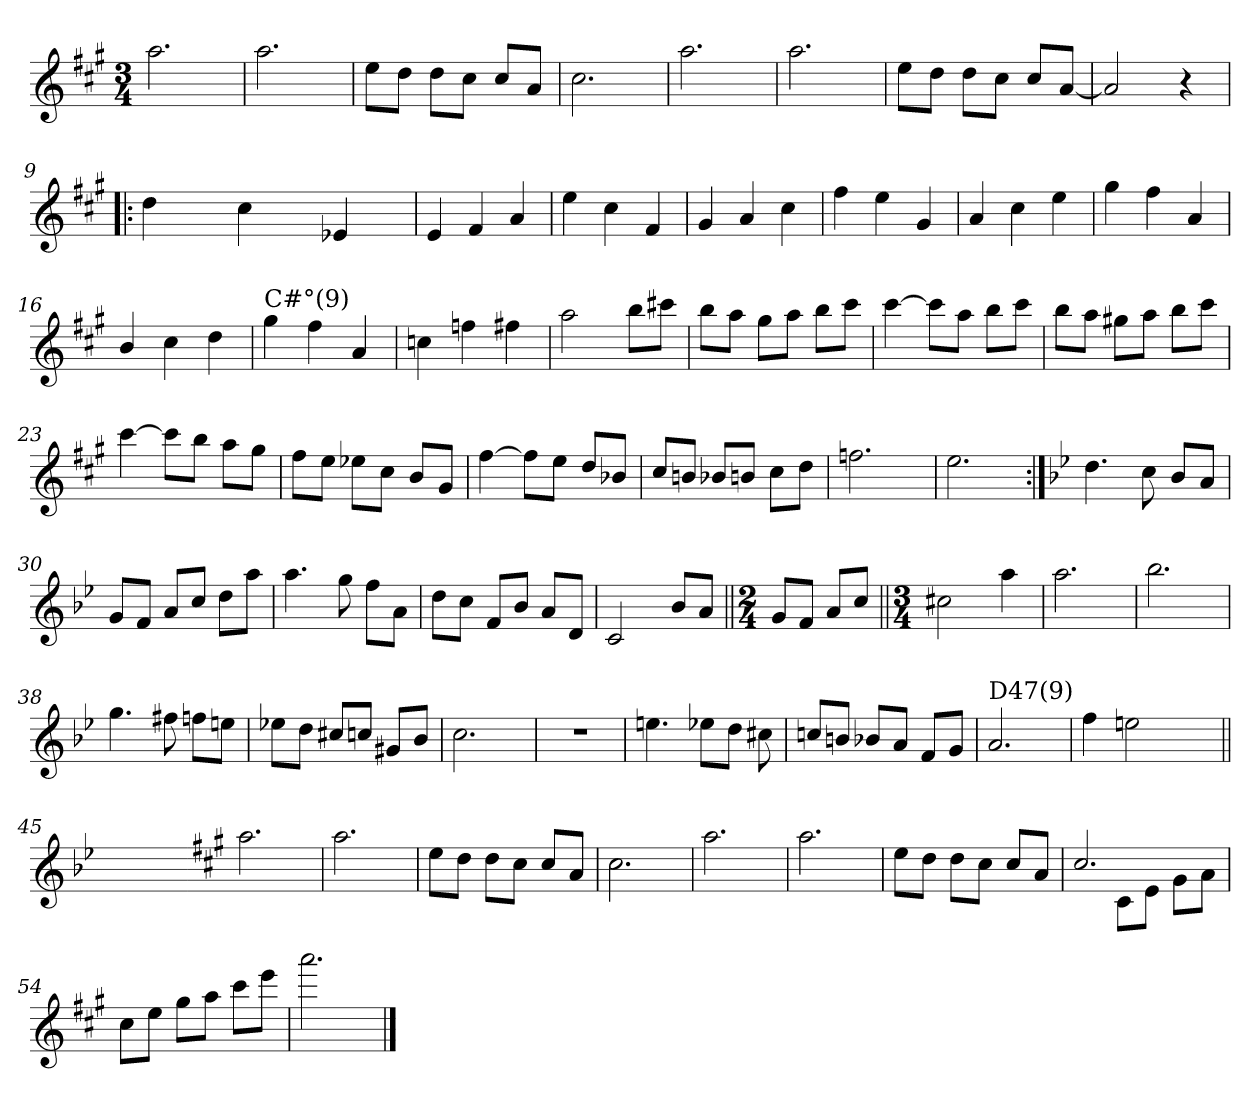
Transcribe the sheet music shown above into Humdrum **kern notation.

**kern
*part1
*staff1
*clefG2
*k[f#c#g#]
*A:
*M3/4
=1
2.aa\
=2
2.aa\
=3
8ee\L
8dd\J
8dd\L
8cc#\J
8cc#/L
8a/J
=4
2.cc#\
=5
2.aa\
=6
2.aa\
!!LO:LB:g=z
=7
8ee\L
8dd\J
8dd\L
8cc#\J
8cc#/L
[8a/J
=8
2a/]
4r
=9!|:
4dd\
8ryy
8ryy
4cc#\
8ryy
8ryy
4e-X/
4ryy
=10
4e/
4f#/
4a/
=11
4ee\
4cc#\
4f#/
!!LO:LB:g=z
=12
4g#/
4a/
4cc#\
=13
4ff#\
4ee\
4g#/
=14
4a/
4cc#\
4ee\
=15
4gg#\
4ff#\
4a/
=16
4b/
4cc#\
4dd\
=17
!LO:TX:a:t=C#°(9)
4gg#\
4ff#\
4a/
!!LO:LB:g=z
=18
4ccn\
4ffn\
4ff#X\
=19
2aa\
8bb\L
8ccc#X\J
=20
8bb\L
8aa\J
8gg#\L
8aa\J
8bb\L
8ccc#\J
=21
[4ccc#\
8ccc#\L]
8aa\J
8bb\L
8ccc#\J
=22
8bb\L
8aa\J
8gg#X\L
8aa\J
8bb\L
8ccc#\J
!!LO:LB:g=z
=23
[4ccc#\
8ccc#\L]
8bb\J
8aa\L
8gg#\J
=24
8ff#\L
8ee\J
8ee-X\L
8cc#\J
8b/L
8g#/J
=25
[4ff#\
8ff#\L]
8ee\J
8dd/L
8b-X/J
=26
*^
8cc#/L	4ryy
8bn/J	.
8b-X/L	4ryy
8bn/J	.
8cc#\L	4rcyy
8dd\J	.
*v	*v
!!LO:LB:g=z
=27
2.ffn\
=28
2.ee\
=29:|!
*k[b-e-]
*B-:
4.dd\
8cc\
8b-/L
8a/J
=30
8g/L
8f/J
8a/L
8cc/J
8dd\L
8aa\J
=31
4.aa\
8gg\
8ff\L
8a\J
!!LO:LB:g=z
=32
8dd\L
8cc\J
8f/L
8b-/J
8a/L
8d/J
=33
2c/
8b-/L
8a/J
=34||
*M2/4
8g/L
8f/J
8a/L
8cc/J
=35||
*M3/4
2cc#X\
4aa\
=36
2.aa\
!!LO:LB:g=z
=37
2.bb-\
=38
4.gg\
8ff#X\
8ffn\L
8een\J
=39
8ee-X\L
8dd\J
8cc#X/L
8ccn/J
8g#X/L
8b-/J
=40
2.cc\
=41
2.r
!!LO:LB:g=z
=42
4.een\
8ee-X\L
8dd\J
8cc#X\
=43
8ccn/L
8bn/J
8b-X/L
8a/J
8f/L
8g/J
=44
!LO:TX:a:t=D47(9)
2.a/
=45
*^
4ff\	4rcyy
2een\	8ryy
.	8ryy
.	4ryy
*v	*v
=45X451||
2.ryy
!!LO:LB:g=z
=46-
*k[f#c#g#]
*A:
2.aa\
=47
2.aa\
=48
8ee\L
8dd\J
8dd\L
8cc#\J
8cc#/L
8a/J
=49
2.cc#\
=50
2.aa\
=51
2.aa\
!!LO:LB:g=z
=52
8ee\L
8dd\J
8dd\L
8cc#\J
8cc#/L
8a/J
=53
*^
2.cc#/	4ryy
.	8c#\L
.	8e\J
.	8g#\L
.	8a\J
*v	*v
=54
8cc#\L
8ee\J
8gg#\L
8aa\J
8ccc#\L
8eee\J
=55
2.aaa\
==
*-
